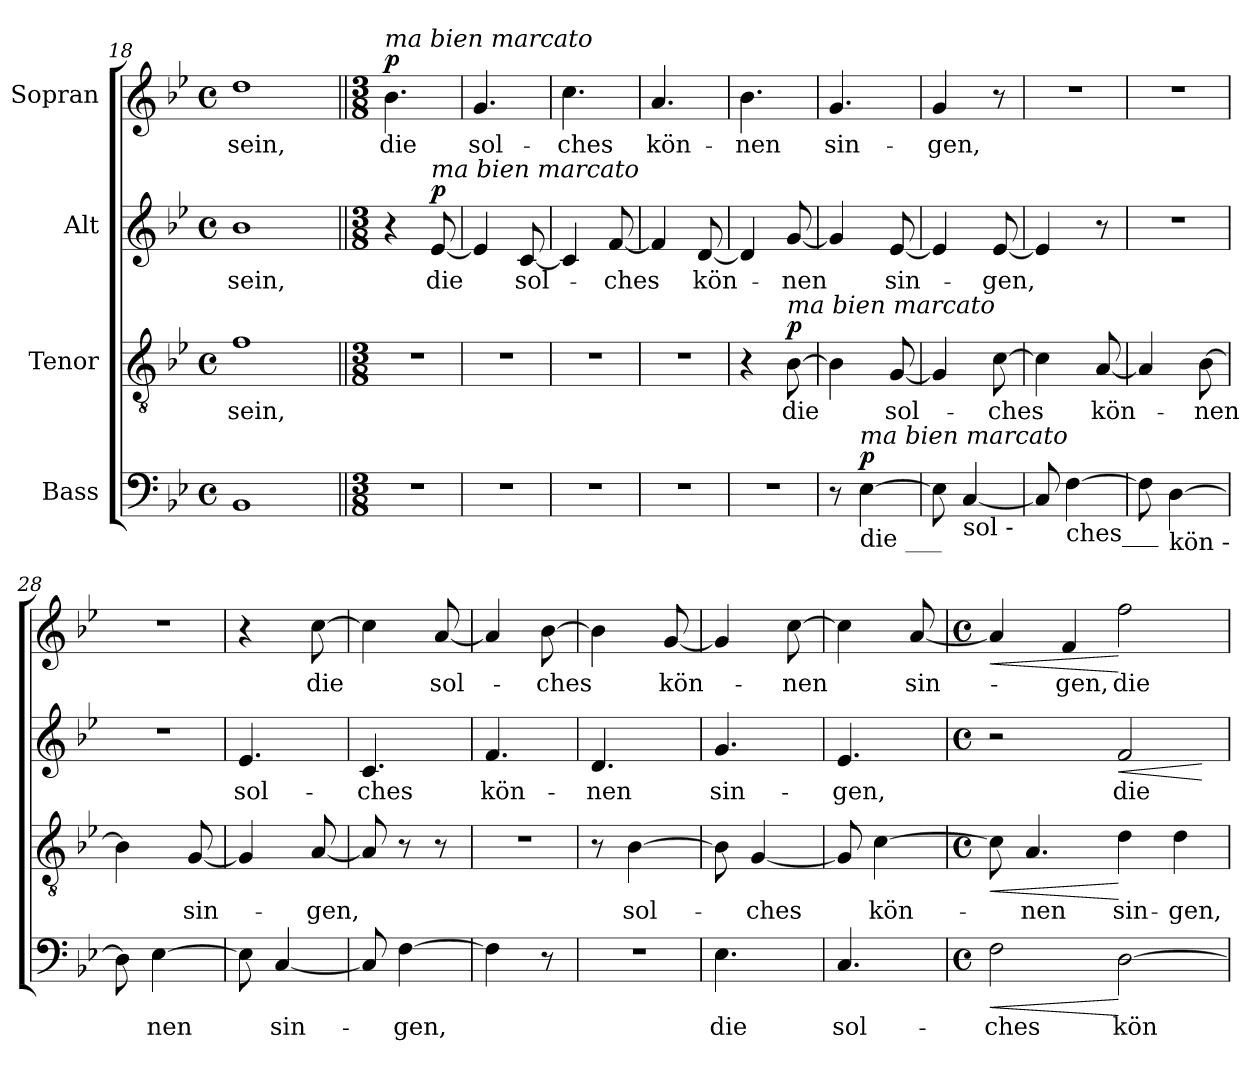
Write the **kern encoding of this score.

**kern	**text	**dynam	**kern	**text	**dynam	**kern	**text	**dynam	**kern	**text	**dynam
*part4	*part4	*part4	*part3	*part3	*part3	*part2	*part2	*part2	*part1	*part1	*part1
*staff4	*staff4	*staff4	*staff3	*staff3	*staff3	*staff2	*staff2	*staff2	*staff1	*staff1	*staff1
*I"Bass	*	*	*I"Tenor	*	*	*I"Alt	*	*	*I"Sopran	*	*
*clefF4	*	*	*clefGv2	*	*	*clefG2	*	*	*clefG2	*	*
*k[b-e-]	*	*	*k[b-e-]	*	*	*k[b-e-]	*	*	*k[b-e-]	*	*
*B-:	*	*	*B-:	*	*	*B-:	*	*	*B-:	*	*
*M4/4	*	*	*M4/4	*	*	*M4/4	*	*	*M4/4	*	*
*met(c)	*	*	*met(c)	*	*	*met(c)	*	*	*met(c)	*	*
=18	=18	=18	=18	=18	=18	=18	=18	=18	=18	=18	=18
1BB-	.	.	1f	sein,	.	1b-	sein,	.	1dd	sein,	.
=19||	=19||	=19||	=19||	=19||	=19||	=19||	=19||	=19||	=19||	=19||	=19||
*M3/8	*	*	*M3/8	*	*	*M3/8	*	*	*M3/8	*	*
!	!	!	!	!	!	!	!	!	!LO:TX:a:i:t=ma bien marcato	!	!
!	!	!	!	!	!	!	!	!	!	!	!LO:DY:a
4.r	.	.	4.r	.	.	4r	.	.	4.b-\	die	p
!	!	!	!	!	!	!LO:TX:a:i:t=ma bien marcato	!	!	!	!	!
!	!	!	!	!	!	!	!	!LO:DY:a	!	!	!
.	.	.	.	.	.	[8e-/	die	p	.	.	.
=20	=20	=20	=20	=20	=20	=20	=20	=20	=20	=20	=20
4.r	.	.	4.r	.	.	4e-/]	.	.	4.g/	sol-	.
.	.	.	.	.	.	[8c/	sol-	.	.	.	.
=21	=21	=21	=21	=21	=21	=21	=21	=21	=21	=21	=21
4.r	.	.	4.r	.	.	4c/]	.	.	4.cc\	-ches	.
.	.	.	.	.	.	[8f/	-ches	.	.	.	.
=22	=22	=22	=22	=22	=22	=22	=22	=22	=22	=22	=22
4.r	.	.	4.r	.	.	4f/]	.	.	4.a/	kön-	.
.	.	.	.	.	.	[8d/	kön-	.	.	.	.
=23	=23	=23	=23	=23	=23	=23	=23	=23	=23	=23	=23
4.r	.	.	4r	.	.	4d/]	.	.	4.b-\	-nen	.
!	!	!	!LO:TX:a:i:t=ma bien marcato	!	!	!	!	!	!	!	!
!	!	!	!	!	!LO:DY:a	!	!	!	!	!	!
.	.	.	[8B-\	die	p	[8g/	-nen	.	.	.	.
=24	=24	=24	=24	=24	=24	=24	=24	=24	=24	=24	=24
8r	.	.	4B-\]	.	.	4g/]	.	.	4.g/	sin-	.
!LO:TX:a:i:t=ma bien marcato	!	!	!	!	!	!	!	!	!	!	!
!LO:TX:b:t=die ___	!	!	!	!	!	!	!	!	!	!	!
!	!	!LO:DY:a	!	!	!	!	!	!	!	!	!
[4E-\	.	p	.	.	.	.	.	.	.	.	.
.	.	.	[8G/	sol-	.	[8e-/	sin-	.	.	.	.
=25	=25	=25	=25	=25	=25	=25	=25	=25	=25	=25	=25
8E-\]	.	.	4G/]	.	.	4e-/]	.	.	4g/	-gen,	.
!LO:TX:b:t=sol      -	!	!	!	!	!	!	!	!	!	!	!
[4C/	.	.	.	.	.	.	.	.	.	.	.
.	.	.	[8c\	-ches	.	[8e-/	-gen,	.	8r	.	.
=26	=26	=26	=26	=26	=26	=26	=26	=26	=26	=26	=26
8C/]	.	.	4c\]	.	.	4e-/]	.	.	4.r	.	.
!LO:TX:b:t=ches___	!	!	!	!	!	!	!	!	!	!	!
[4F\	.	.	.	.	.	.	.	.	.	.	.
.	.	.	[8A/	kön-	.	8r	.	.	.	.	.
=27	=27	=27	=27	=27	=27	=27	=27	=27	=27	=27	=27
8F\]	.	.	4A/]	.	.	4.r	.	.	4.r	.	.
!LO:TX:b:t=kön -	!	!	!	!	!	!	!	!	!	!	!
[4D\	.	.	.	.	.	.	.	.	.	.	.
.	.	.	[8B-\	-nen	.	.	.	.	.	.	.
!!LO:PB:g=z
=28	=28	=28	=28	=28	=28	=28	=28	=28	=28	=28	=28
8D\]	.	.	4B-\]	.	.	4.r	.	.	4.r	.	.
[4E-\	nen	.	.	.	.	.	.	.	.	.	.
.	.	.	[8G/	sin-	.	.	.	.	.	.	.
=29	=29	=29	=29	=29	=29	=29	=29	=29	=29	=29	=29
8E-\]	.	.	4G/]	.	.	4.e-/	sol-	.	4r	.	.
[4C/	sin-	.	.	.	.	.	.	.	.	.	.
.	.	.	[8A/	-gen,	.	.	.	.	[8cc\	die	.
=30	=30	=30	=30	=30	=30	=30	=30	=30	=30	=30	=30
8C/]	.	.	8A/]	.	.	4.c/	ches	.	4cc\]	.	.
[4F\	-gen,	.	8r	.	.	.	.	.	.	.	.
.	.	.	8r	.	.	.	.	.	[8a/	sol-	.
=31	=31	=31	=31	=31	=31	=31	=31	=31	=31	=31	=31
4F\]	.	.	4.r	.	.	4.f/	kön-	.	4a/]	.	.
8r	.	.	.	.	.	.	.	.	[8b-\	-ches	.
=32	=32	=32	=32	=32	=32	=32	=32	=32	=32	=32	=32
4.r	.	.	8r	.	.	4.d/	-nen	.	4b-\]	.	.
.	.	.	[4B-\	sol-	.	.	.	.	.	.	.
.	.	.	.	.	.	.	.	.	[8g/	kön-	.
=33	=33	=33	=33	=33	=33	=33	=33	=33	=33	=33	=33
4.E-\	die	.	8B-\]	.	.	4.g/	sin-	.	4g/]	.	.
.	.	.	[4G/	-ches	.	.	.	.	.	.	.
.	.	.	.	.	.	.	.	.	[8cc\	-nen	.
=34	=34	=34	=34	=34	=34	=34	=34	=34	=34	=34	=34
4.C/	sol-	.	8G/]	.	.	4.e-/	-gen,	.	4cc\]	.	.
.	.	.	[4c\	kön-	.	.	.	.	.	.	.
.	.	.	.	.	.	.	.	.	[8a/	sin-	.
=35	=35	=35	=35	=35	=35	=35	=35	=35	=35	=35	=35
*M4/4	*	*	*M4/4	*	*	*M4/4	*	*	*M4/4	*	*
*met(c)	*	*	*met(c)	*	*	*met(c)	*	*	*met(c)	*	*
!	!	!LO:HP:b	!	!	!LO:HP:b	!	!	!	!	!	!LO:HP:b
2F\	-ches	<	8c\]	.	<	2r	.	.	4a/]	.	<
.	.	.	4.A/	-nen	.	.	.	.	.	.	.
.	.	.	.	.	.	.	.	.	4f/	-gen,	.
!	!	!	!	!	!	!	!	!LO:HP:b	!	!	!
[2D\	kön-	[	4d\	sin-	[	2f/	die	<	2ff\	die	[
.	.	.	4d\	-gen,	.	.	.	.	.	.	.
.	.	.	.	.	.	.	.	[	.	.	.
=	=	=	=	=	=	=	=	=	=	=	=
*-	*-	*-	*-	*-	*-	*-	*-	*-	*-	*-	*-
